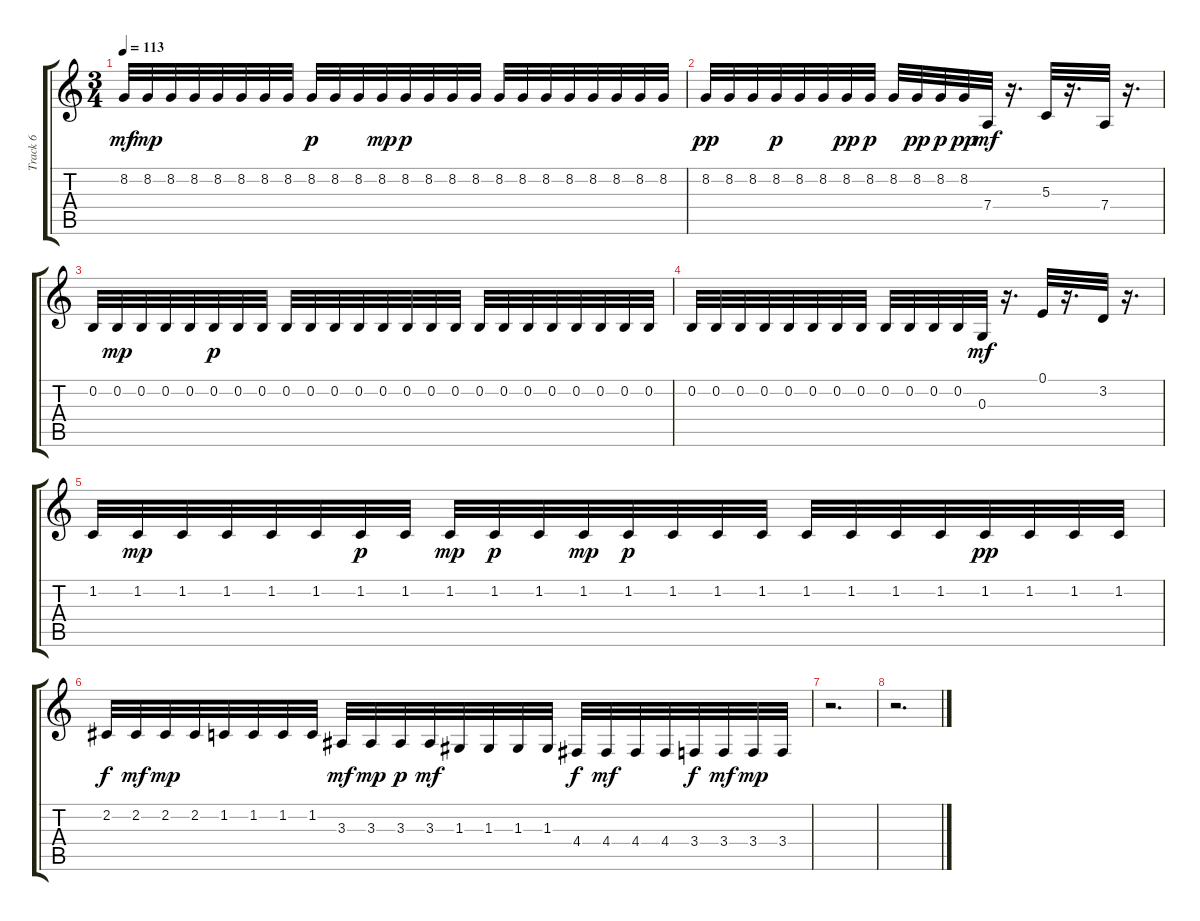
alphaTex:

\track ("Track 6" "Track 6") {instrument fx4atmosphere}
\staff {score tabs}
\tuning (E4 B3 G3 D3 A2 E2) {hide}
\ts (3 4)
\tempo 113
\clef g2
\ks c
8.2.32{dy mf} 8.2.32{dy mp} 8.2.32 8.2.32 8.2.32 8.2.32 8.2.32 8.2.32 8.2.32{dy p} 8.2.32 8.2.32 8.2.32{dy mp} 8.2.32{dy p} 8.2.32 8.2.32 8.2.32 8.2.32 8.2.32 8.2.32 8.2.32 8.2.32 8.2.32 8.2.32 8.2.32 |
8.2.32{dy pp} 8.2.32 8.2.32 8.2.32{dy p} 8.2.32 8.2.32 8.2.32{dy pp} 8.2.32{dy p} 8.2.32 8.2.32{dy pp} 8.2.32{dy p} 8.2.32{dy pp} 7.4.32{dy mf} r.16{d} 5.3.32 r.16{d} 7.4.32 r.16{d} |
0.2.32 0.2.32{dy mp} 0.2.32 0.2.32 0.2.32 0.2.32{dy p} 0.2.32 0.2.32 0.2.32 0.2.32 0.2.32 0.2.32 0.2.32 0.2.32 0.2.32 0.2.32 0.2.32 0.2.32 0.2.32 0.2.32 0.2.32 0.2.32 0.2.32 0.2.32 |
0.2.32 0.2.32 0.2.32 0.2.32 0.2.32 0.2.32 0.2.32 0.2.32 0.2.32 0.2.32 0.2.32 0.2.32 0.3.32{dy mf} r.16{d} 0.1.32 r.16{d} 3.2.32 r.16{d} |
1.2.32 1.2.32{dy mp} 1.2.32 1.2.32 1.2.32 1.2.32 1.2.32{dy p} 1.2.32 1.2.32{dy mp} 1.2.32{dy p} 1.2.32 1.2.32{dy mp} 1.2.32{dy p} 1.2.32 1.2.32 1.2.32 1.2.32 1.2.32 1.2.32 1.2.32 1.2.32{dy pp} 1.2.32 1.2.32 1.2.32 |
2.2.32{dy f} 2.2.32{dy mf} 2.2.32{dy mp} 2.2.32 1.2.32 1.2.32 1.2.32 1.2.32 3.3.32{dy mf} 3.3.32{dy mp} 3.3.32{dy p} 3.3.32{dy mf} 1.3.32 1.3.32 1.3.32 1.3.32 4.4.32{dy f} 4.4.32{dy mf} 4.4.32 4.4.32 3.4.32{dy f} 3.4.32{dy mf} 3.4.32{dy mp} 3.4.32 |
r.2{d} |
r.2{d}
